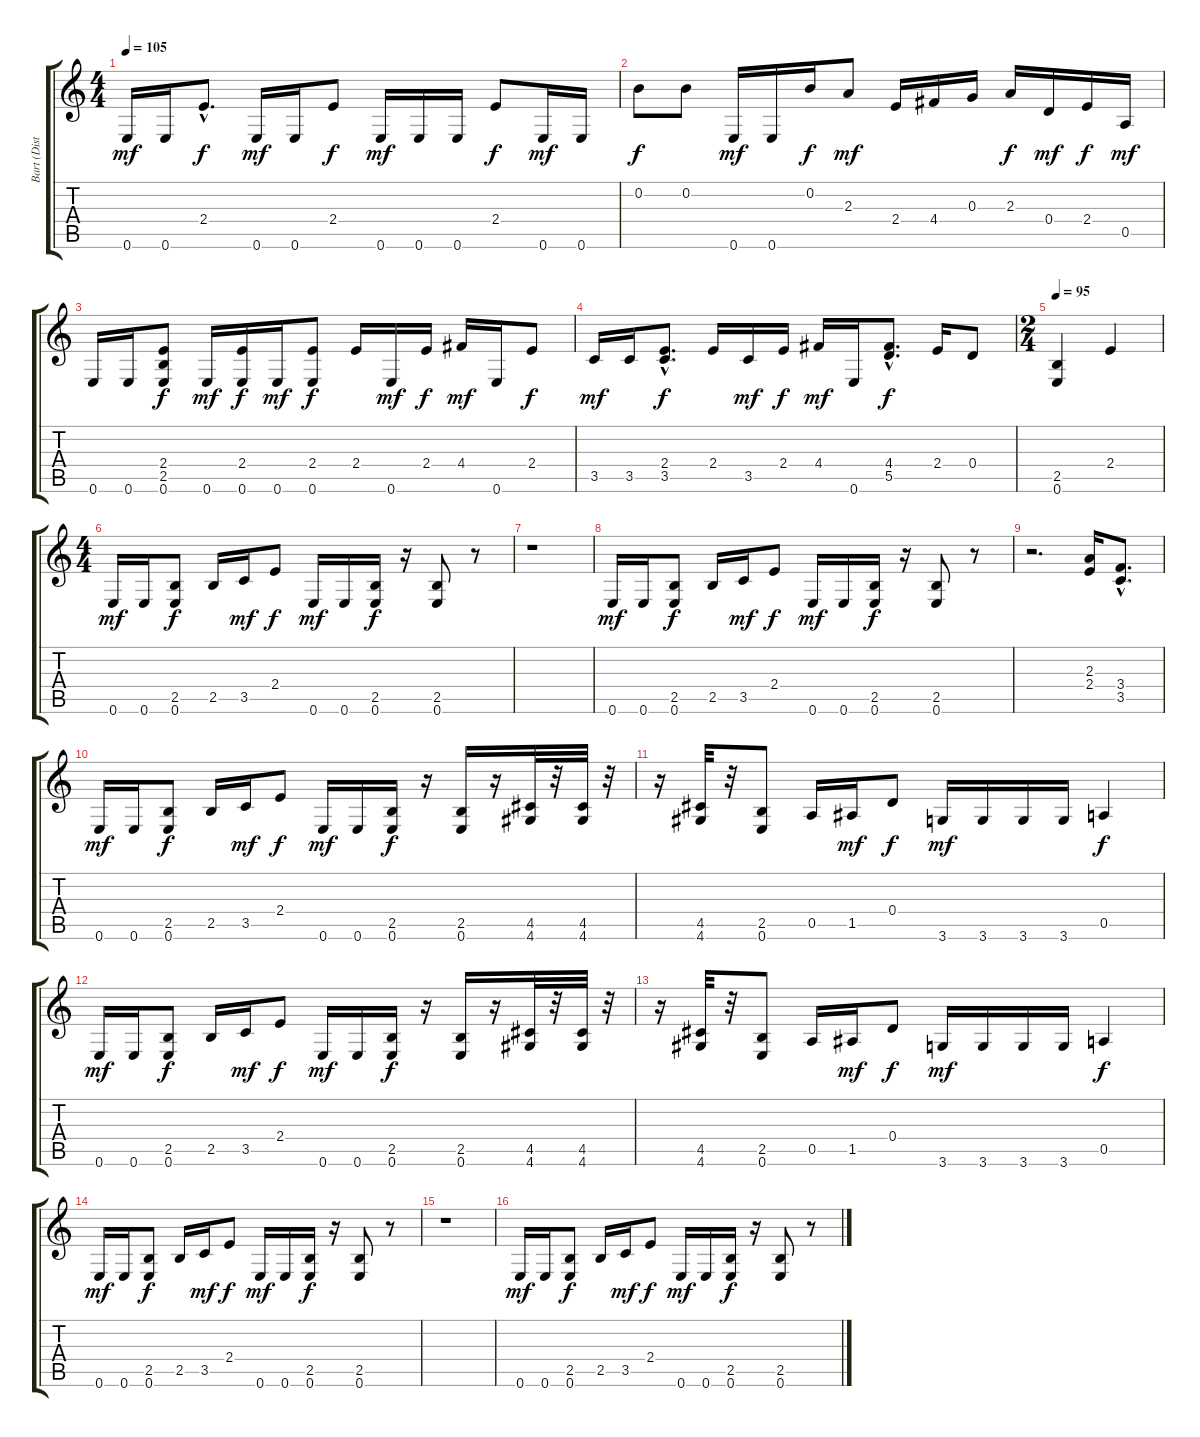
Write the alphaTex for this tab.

\track ("Bart (Distortion)" "Bart (Dist") {instrument distortionguitar}
\staff {score tabs}
\tuning (E4 B3 G3 D3 A2 E2) {hide}
\ts (4 4)
\tempo 105
\clef g2
\ks c
0.6.16{dy mf} 0.6.16 2.4{hac}.8{d dy f} 0.6.16{dy mf} 0.6.16 2.4.8{dy f} 0.6.16{dy mf} 0.6.16 0.6.16 2.4.8{dy f} 0.6.16{dy mf} 0.6.16 |
0.2.8{dy f} 0.2.8 0.6.16{dy mf} 0.6.16 0.2.16{dy f} 2.3.8{dy mf} 2.4.16 4.4.16 0.3.16 2.3.16{dy f} 0.4.16{dy mf} 2.4.16{dy f} 0.5.16{dy mf} |
0.6.16 0.6.16 (2.4 2.5 0.6).8{dy f} 0.6.16{dy mf} (2.4 0.6).16{dy f} 0.6.16{dy mf} (2.4 0.6).8{dy f} 2.4.16 0.6.16{dy mf} 2.4.16{dy f} 4.4.16{dy mf} 0.6.16 2.4.8{dy f} |
3.5.16{dy mf} 3.5.16 (2.4{hac} 3.5{hac}).8{d dy f} 2.4.16 3.5.16{dy mf} 2.4.16{dy f} 4.4.16{dy mf} 0.6.16 (4.4{hac} 5.5{hac}).8{d dy f} 2.4.16 0.4.8 |
\ts (2 4)
\tempo 95
(2.5 0.6).4 2.4.4 |
\ts (4 4)
0.6.16{dy mf} 0.6.16 (2.5 0.6).8{dy f} 2.5.16 3.5.16{dy mf} 2.4.8{dy f} 0.6.16{dy mf} 0.6.16 (2.5 0.6).16{dy f} r.16 (2.5 0.6).8 r.8 |
r.1 |
0.6.16{dy mf} 0.6.16 (2.5 0.6).8{dy f} 2.5.16 3.5.16{dy mf} 2.4.8{dy f} 0.6.16{dy mf} 0.6.16 (2.5 0.6).16{dy f} r.16 (2.5 0.6).8 r.8 |
r.2{d} (2.3 2.4).16 (3.4{hac} 3.5{hac}).8{d} |
0.6.16{dy mf} 0.6.16 (2.5 0.6).8{dy f} 2.5.16 3.5.16{dy mf} 2.4.8{dy f} 0.6.16{dy mf} 0.6.16 (2.5 0.6).16{dy f} r.16 (2.5 0.6).16 r.16 (4.5 4.6).32 r.32 (4.5 4.6).32 r.32 |
r.16 (4.5 4.6).32 r.32 (2.5 0.6).8 0.5.16 1.5.16{dy mf} 0.4.8{dy f} 3.6.16{dy mf} 3.6.16 3.6.16 3.6.16 0.5.4{dy f} |
0.6.16{dy mf} 0.6.16 (2.5 0.6).8{dy f} 2.5.16 3.5.16{dy mf} 2.4.8{dy f} 0.6.16{dy mf} 0.6.16 (2.5 0.6).16{dy f} r.16 (2.5 0.6).16 r.16 (4.5 4.6).32 r.32 (4.5 4.6).32 r.32 |
r.16 (4.5 4.6).32 r.32 (2.5 0.6).8 0.5.16 1.5.16{dy mf} 0.4.8{dy f} 3.6.16{dy mf} 3.6.16 3.6.16 3.6.16 0.5.4{dy f} |
0.6.16{dy mf} 0.6.16 (2.5 0.6).8{dy f} 2.5.16 3.5.16{dy mf} 2.4.8{dy f} 0.6.16{dy mf} 0.6.16 (2.5 0.6).16{dy f} r.16 (2.5 0.6).8 r.8 |
r.1 |
0.6.16{dy mf} 0.6.16 (2.5 0.6).8{dy f} 2.5.16 3.5.16{dy mf} 2.4.8{dy f} 0.6.16{dy mf} 0.6.16 (2.5 0.6).16{dy f} r.16 (2.5 0.6).8 r.8
